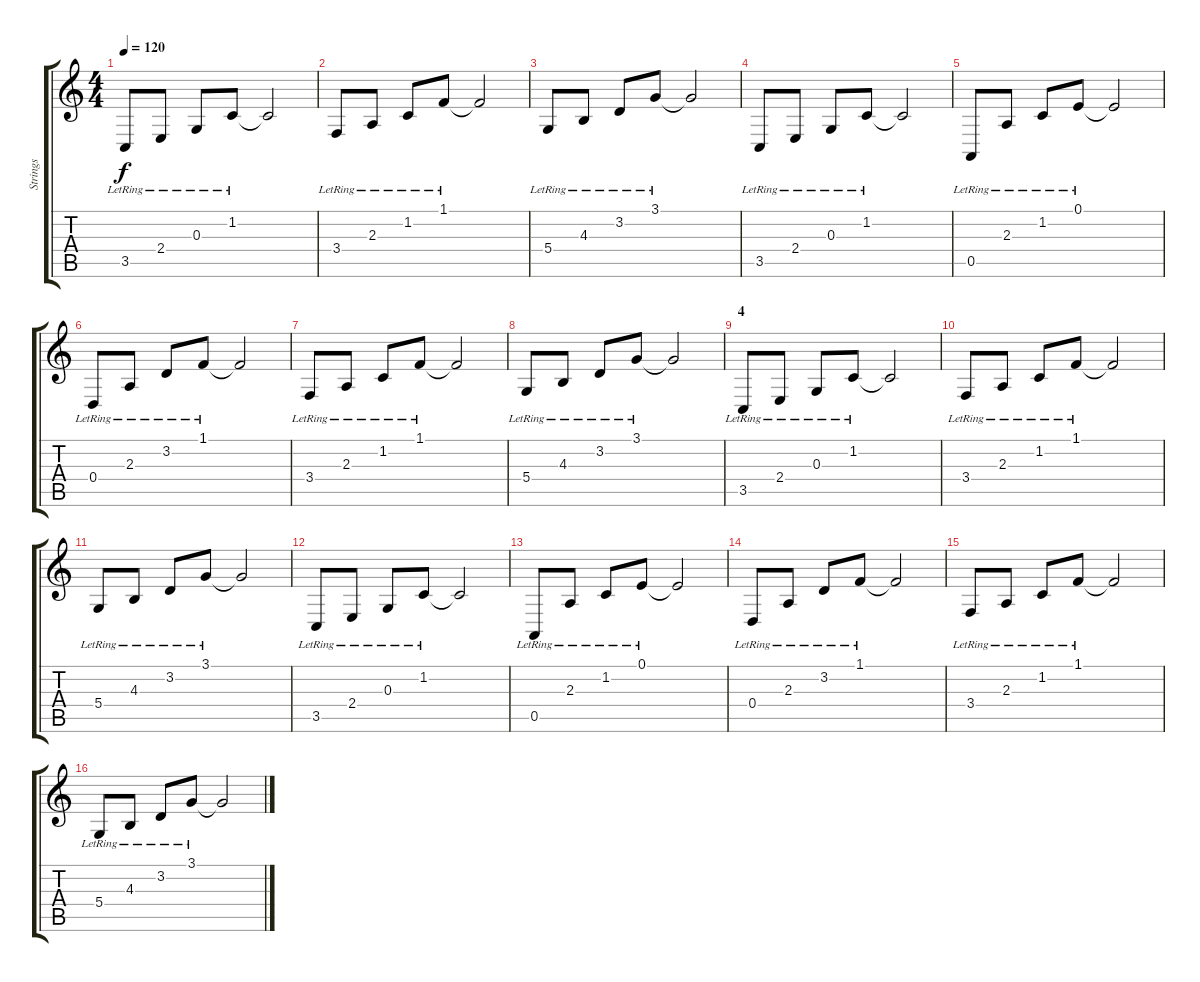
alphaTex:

\track ("Strings" "Strings") {instrument stringensemble1}
\staff {score tabs}
\tuning (E4 B3 G3 D3 A2 E2) {hide}
\ts (4 4)
\tempo 120
\clef g2
\ks c
3.5{lr}.8{dy f} 2.4{lr}.8 0.3{lr}.8 1.2{lr}.8 1.2{t}.2 |
3.4{lr}.8 2.3{lr}.8 1.2{lr}.8 1.1{lr}.8 1.1{t}.2 |
5.4{lr}.8 4.3{lr}.8 3.2{lr}.8 3.1{lr}.8 3.1{t}.2 |
3.5{lr}.8 2.4{lr}.8 0.3{lr}.8 1.2{lr}.8 1.2{t}.2 |
0.5{lr}.8 2.3{lr}.8 1.2{lr}.8 0.1{lr}.8 0.1{t}.2 |
0.4{lr}.8 2.3{lr}.8 3.2{lr}.8 1.1{lr}.8 1.1{t}.2 |
3.4{lr}.8 2.3{lr}.8 1.2{lr}.8 1.1{lr}.8 1.1{t}.2 |
5.4{lr}.8 4.3{lr}.8 3.2{lr}.8 3.1{lr}.8 3.1{t}.2 |
\section ("" "4")
3.5{lr}.8 2.4{lr}.8 0.3{lr}.8 1.2{lr}.8 1.2{t}.2 |
3.4{lr}.8 2.3{lr}.8 1.2{lr}.8 1.1{lr}.8 1.1{t}.2 |
5.4{lr}.8 4.3{lr}.8 3.2{lr}.8 3.1{lr}.8 3.1{t}.2 |
3.5{lr}.8 2.4{lr}.8 0.3{lr}.8 1.2{lr}.8 1.2{t}.2 |
0.5{lr}.8 2.3{lr}.8 1.2{lr}.8 0.1{lr}.8 0.1{t}.2 |
0.4{lr}.8 2.3{lr}.8 3.2{lr}.8 1.1{lr}.8 1.1{t}.2 |
3.4{lr}.8 2.3{lr}.8 1.2{lr}.8 1.1{lr}.8 1.1{t}.2 |
5.4{lr}.8 4.3{lr}.8 3.2{lr}.8 3.1{lr}.8 3.1{t}.2
